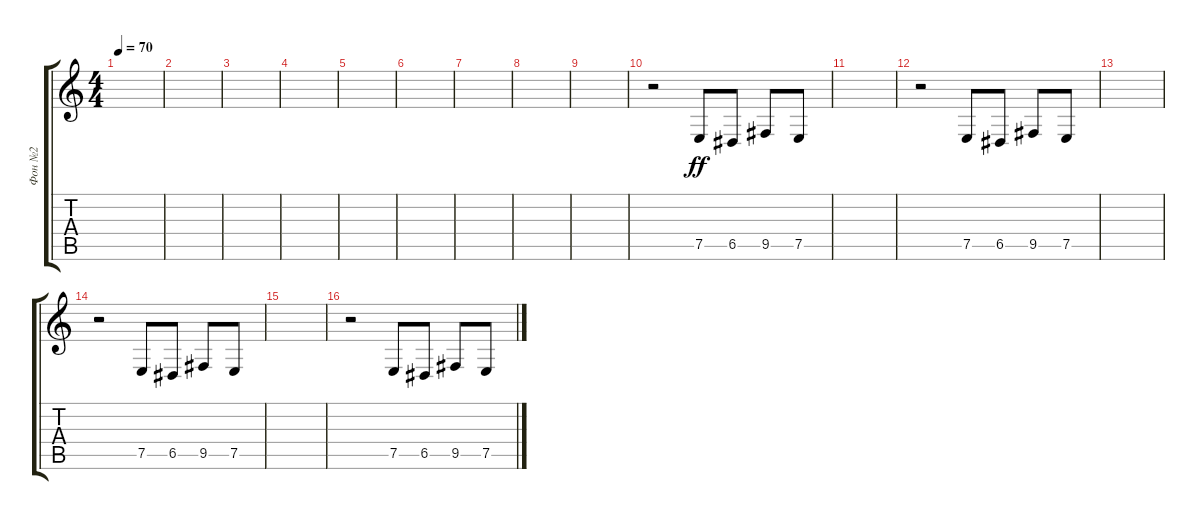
\track ("Фон №2" "Фон №2") {instrument stringensemble1}
\staff {score tabs}
\tuning (E4 B3 G3 D3 A2 E2) {hide}
\ts (4 4)
\tempo 70
\clef g2
\ks c
|
|
|
|
|
|
|
|
|
r.2 7.5.8{dy ff instrument distortionguitar} 6.5.8 9.5.8 7.5.8 |
|
r.2 7.5.8{instrument distortionguitar} 6.5.8 9.5.8 7.5.8 |
|
r.2 7.5.8{instrument distortionguitar} 6.5.8 9.5.8 7.5.8 |
|
r.2 7.5.8{instrument distortionguitar} 6.5.8 9.5.8 7.5.8
